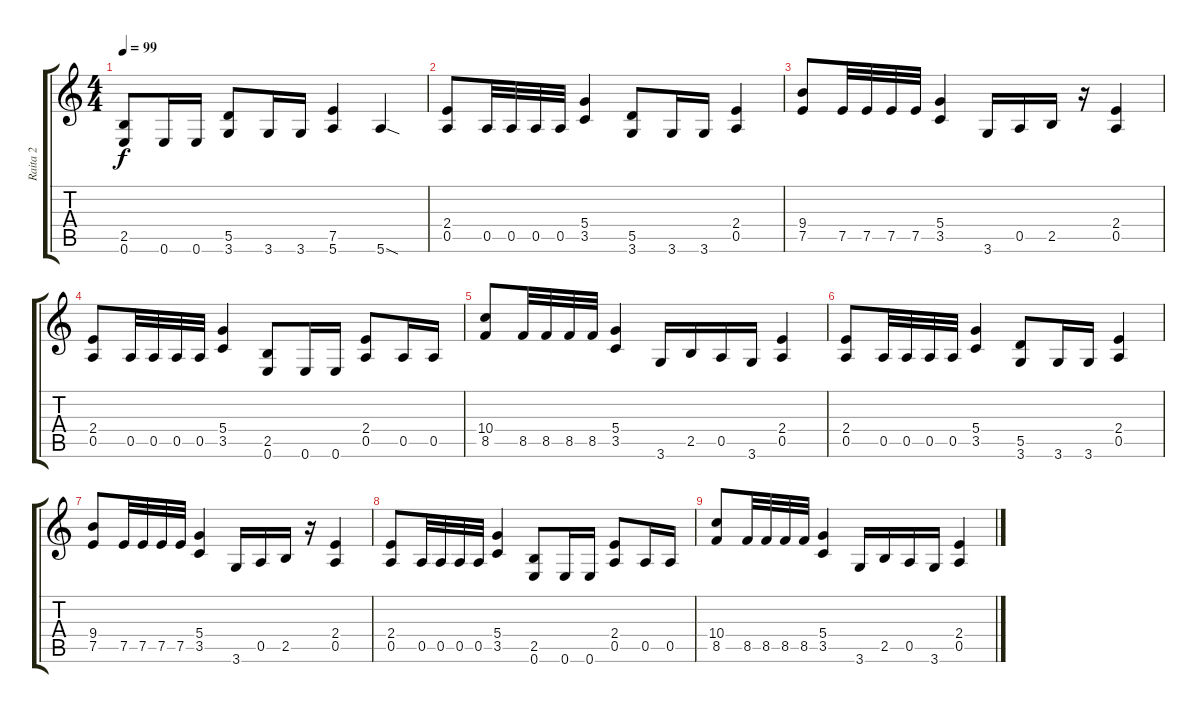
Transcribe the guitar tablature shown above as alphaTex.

\track ("Raita 2" "Raita 2") {instrument distortionguitar}
\staff {score tabs}
\tuning (E4 B3 G3 D3 A2 E2) {hide}
\ts (4 4)
\tempo 99
\clef g2
\ks c
(2.5 0.6).8{dy f} 0.6.16 0.6.16 (5.5 3.6).8 3.6.16 3.6.16 (7.5 5.6).4 5.6{sod}.4 |
(2.4 0.5).8 0.5.32 0.5.32 0.5.32 0.5.32 (5.4 3.5).4 (5.5 3.6).8 3.6.16 3.6.16 (2.4 0.5).4 |
(9.4 7.5).8 7.5.32 7.5.32 7.5.32 7.5.32 (5.4 3.5).4 3.6.16 0.5.16 2.5.16 r.16 (2.4 0.5).4 |
(2.4 0.5).8 0.5.32 0.5.32 0.5.32 0.5.32 (5.4 3.5).4 (2.5 0.6).8 0.6.16 0.6.16 (2.4 0.5).8 0.5.16 0.5.16 |
(10.4 8.5).8 8.5.32 8.5.32 8.5.32 8.5.32 (5.4 3.5).4 3.6.16 2.5.16 0.5.16 3.6.16 (2.4 0.5).4 |
(2.4 0.5).8 0.5.32 0.5.32 0.5.32 0.5.32 (5.4 3.5).4 (5.5 3.6).8 3.6.16 3.6.16 (2.4 0.5).4 |
(9.4 7.5).8 7.5.32 7.5.32 7.5.32 7.5.32 (5.4 3.5).4 3.6.16 0.5.16 2.5.16 r.16 (2.4 0.5).4 |
(2.4 0.5).8 0.5.32 0.5.32 0.5.32 0.5.32 (5.4 3.5).4 (2.5 0.6).8 0.6.16 0.6.16 (2.4 0.5).8 0.5.16 0.5.16 |
(10.4 8.5).8 8.5.32 8.5.32 8.5.32 8.5.32 (5.4 3.5).4 3.6.16 2.5.16 0.5.16 3.6.16 (2.4 0.5).4
